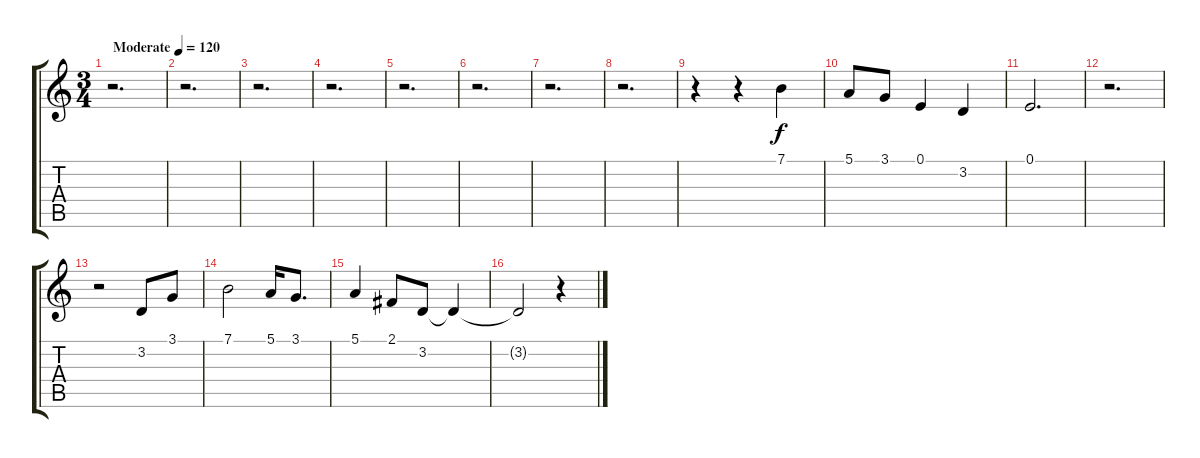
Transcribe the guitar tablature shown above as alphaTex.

\track "" {instrument synthvoice}
\staff {score tabs}
\tuning (E4 B3 G3 D3 A2 E2) {hide}
\ts (3 4)
\tempo (120 "Moderate")
\tempo 148
\tempo (120 "Moderate")
\clef g2
\ks c
r.2{d dy f instrument synthvoice} |
r.2{d} |
r.2{d} |
r.2{d} |
r.2{d} |
r.2{d} |
r.2{d} |
r.2{d} |
r.4 r.4 7.1.4 |
5.1.8 3.1.8 0.1.4 3.2.4 |
0.1.2{d} |
r.2{d} |
r.2 3.2.8 3.1.8 |
7.1.2 5.1.16 3.1.8{d} |
5.1.4 2.1.8 3.2.8 3.2{t}.4 |
3.2{t}.2 r.4
